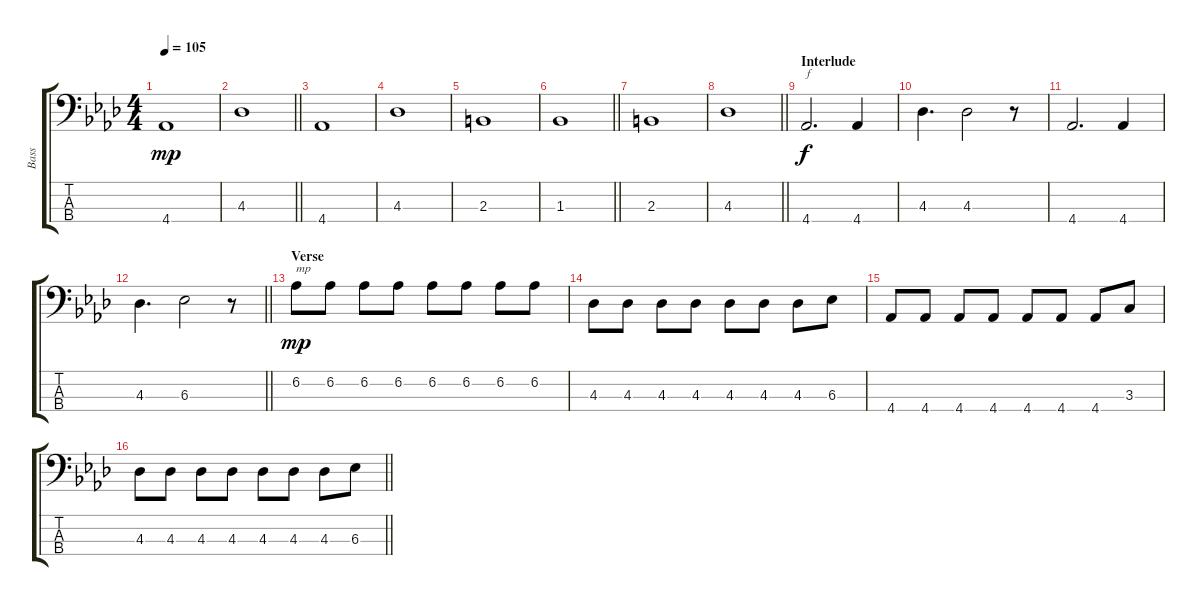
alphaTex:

\track ("Bass" "Bass") {instrument electricbassfinger}
\staff {score tabs}
\tuning (G2 D2 A1 E1) {hide}
\ts (4 4)
\tempo 105
\clef f4
\ks fminor
4.4.1{dy mp} |
\barLineRight lightlight
4.3.1 |
\section ("" "")
4.4.1 |
4.3.1 |
2.3.1 |
\barLineRight lightlight
1.3.1 |
\section ("" "")
2.3.1 |
\barLineRight lightlight
4.3.1 |
\section ("" "Interlude")
4.4.2{d txt "f" dy f} 4.4.4 |
4.3.4{d} 4.3.2 r.8 |
4.4.2{d} 4.4.4 |
\barLineRight lightlight
4.3.4{d} 6.3.2 r.8 |
\section ("" "Verse")
6.2.8{txt "mp" dy mp} 6.2.8 6.2.8 6.2.8 6.2.8 6.2.8 6.2.8 6.2.8 |
4.3.8 4.3.8 4.3.8 4.3.8 4.3.8 4.3.8 4.3.8 6.3.8 |
4.4.8 4.4.8 4.4.8 4.4.8 4.4.8 4.4.8 4.4.8 3.3.8 |
\barLineRight lightlight
4.3.8 4.3.8 4.3.8 4.3.8 4.3.8 4.3.8 4.3.8 6.3.8
